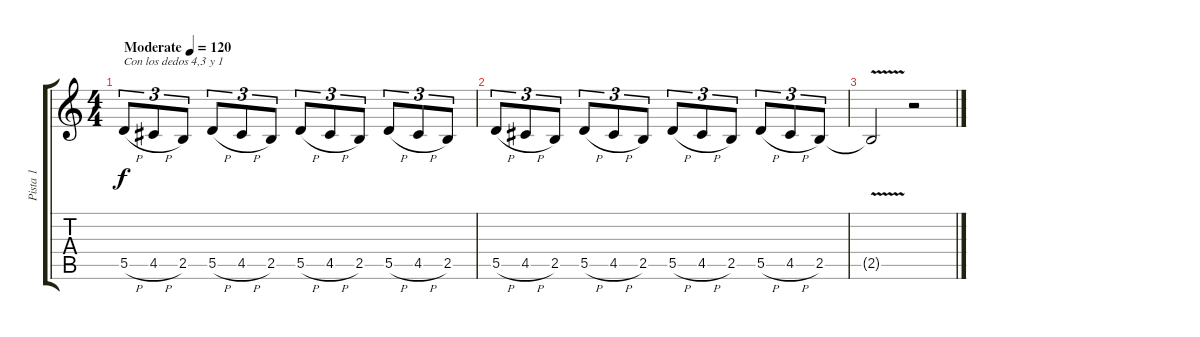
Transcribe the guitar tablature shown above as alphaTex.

\track ("Pista 1" "Pista 1") {instrument distortionguitar}
\staff {score tabs}
\tuning (E4 B3 G3 D3 A2 E2) {hide}
\ts (4 4)
\tempo (120 "Moderate")
\clef g2
\ks c
5.5{h}.8{tu (3 2) txt "Con los dedos 4,3 y 1" dy f instrument distortionguitar} 4.5{h}.8{tu (3 2)} 2.5.8{tu (3 2)} 5.5{h}.8{tu (3 2)} 4.5{h}.8{tu (3 2)} 2.5.8{tu (3 2)} 5.5{h}.8{tu (3 2)} 4.5{h}.8{tu (3 2)} 2.5.8{tu (3 2)} 5.5{h}.8{tu (3 2)} 4.5{h}.8{tu (3 2)} 2.5.8{tu (3 2)} |
5.5{h}.8{tu (3 2)} 4.5{h}.8{tu (3 2)} 2.5.8{tu (3 2)} 5.5{h}.8{tu (3 2)} 4.5{h}.8{tu (3 2)} 2.5.8{tu (3 2)} 5.5{h}.8{tu (3 2)} 4.5{h}.8{tu (3 2)} 2.5.8{tu (3 2)} 5.5{h}.8{tu (3 2)} 4.5{h}.8{tu (3 2)} 2.5.8{tu (3 2)} |
2.5{v t}.2 r.2
